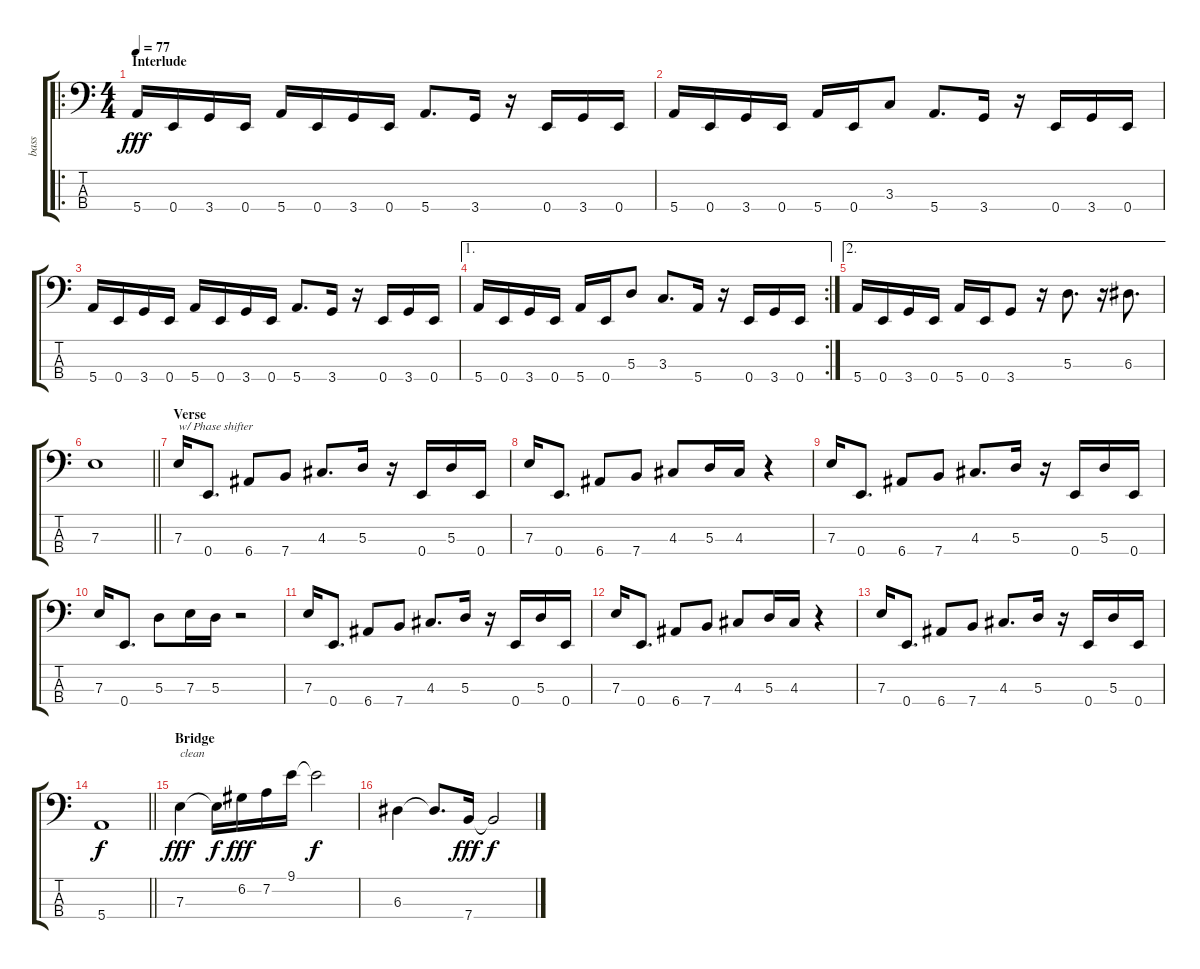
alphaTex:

\track ("bass" "bass") {instrument electricguitarjazz}
\staff {score tabs}
\tuning (G2 D2 A1 E1) {hide}
\ro
\ts (4 4)
\section ("" "Interlude")
\tempo 77
\clef f4
\ks c
5.4.16{dy fff} 0.4.16 3.4.16 0.4.16 5.4.16 0.4.16 3.4.16 0.4.16 5.4.8{d} 3.4.16 r.16 0.4.16 3.4.16 0.4.16 |
5.4.16 0.4.16 3.4.16 0.4.16 5.4.16 0.4.16 3.3.8 5.4.8{d} 3.4.16 r.16 0.4.16 3.4.16 0.4.16 |
5.4.16 0.4.16 3.4.16 0.4.16 5.4.16 0.4.16 3.4.16 0.4.16 5.4.8{d} 3.4.16 r.16 0.4.16 3.4.16 0.4.16 |
\ae 1
\rc 2
5.4.16 0.4.16 3.4.16 0.4.16 5.4.16 0.4.16 5.3.8 3.3.8{d} 5.4.16 r.16 0.4.16 3.4.16 0.4.16 |
\ae 2
5.4.16 0.4.16 3.4.16 0.4.16 5.4.16 0.4.16 3.4.8 r.16 5.3.8{d} r.16 6.3.8{d} |
\barLineRight lightlight
7.3.1 |
\section ("" "Verse")
7.3.16{txt "w/ Phase shifter"} 0.4.8{d} 6.4.8 7.4.8 4.3.8{d} 5.3.16 r.16 0.4.16 5.3.16 0.4.16 |
7.3.16 0.4.8{d} 6.4.8 7.4.8 4.3.8 5.3.16 4.3.16 r.4 |
7.3.16 0.4.8{d} 6.4.8 7.4.8 4.3.8{d} 5.3.16 r.16 0.4.16 5.3.16 0.4.16 |
7.3.16 0.4.8{d} 5.3.8 7.3.16 5.3.16 r.2 |
7.3.16 0.4.8{d} 6.4.8 7.4.8 4.3.8{d} 5.3.16 r.16 0.4.16 5.3.16 0.4.16 |
7.3.16 0.4.8{d} 6.4.8 7.4.8 4.3.8 5.3.16 4.3.16 r.4 |
7.3.16 0.4.8{d} 6.4.8 7.4.8 4.3.8{d} 5.3.16 r.16 0.4.16 5.3.16 0.4.16 |
\barLineRight lightlight
5.4.1{dy f} |
\section ("" "Bridge")
7.3.4{txt "clean" dy fff} 7.3{t}.16{dy f} 6.2.16{dy fff} 7.2.16 9.1.16 9.1{t}.2{dy f} |
6.3.4 6.3{t}.8{d} 7.4.16{dy fff} 7.4{t}.2{dy f}
